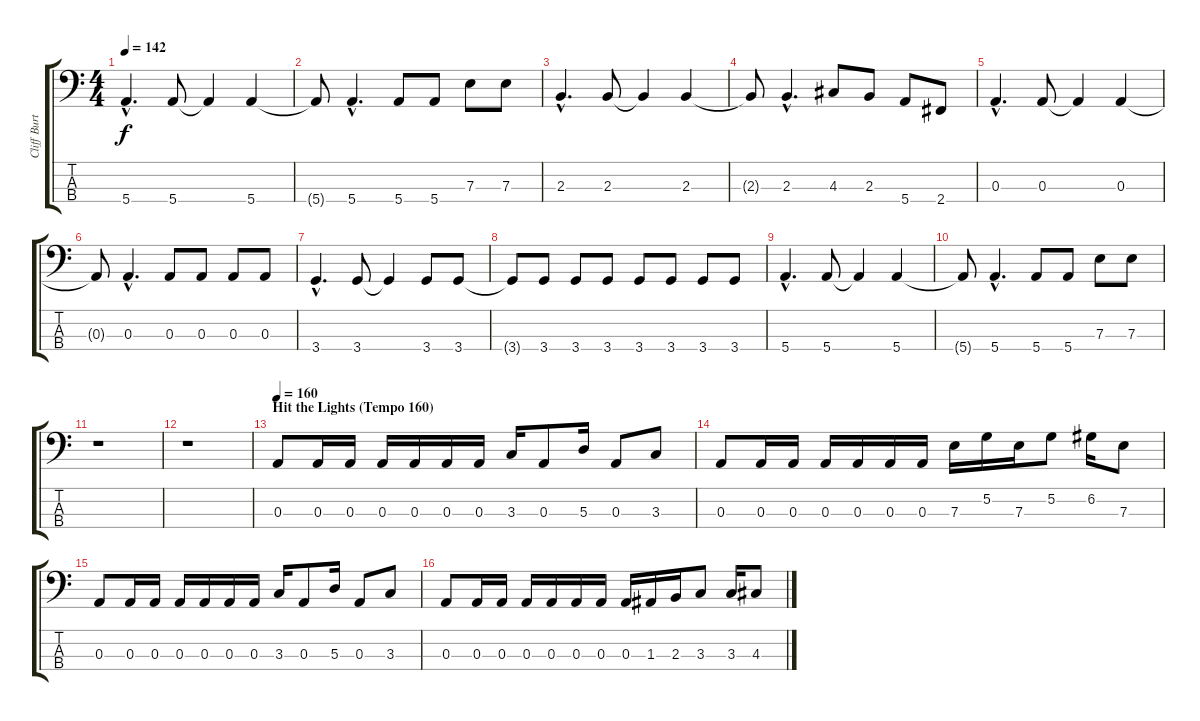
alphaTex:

\track ("Cliff Burton (Bass)" "Cliff Burt") {instrument electricbasspick}
\staff {score tabs}
\tuning (G2 D2 A1 E1) {hide}
\ts (4 4)
\tempo 142
\clef f4
\ks c
5.4{hac}.4{d dy f} 5.4.8 5.4{t}.4 5.4.4 |
5.4{t}.8 5.4{hac}.4{d} 5.4.8 5.4.8 7.3.8 7.3.8 |
2.3{hac}.4{d} 2.3.8 2.3{t}.4 2.3.4 |
2.3{t}.8 2.3{hac}.4{d} 4.3.8 2.3.8 5.4.8 2.4.8 |
0.3{hac}.4{d} 0.3.8 0.3{t}.4 0.3.4 |
0.3{t}.8 0.3{hac}.4{d} 0.3.8 0.3.8 0.3.8 0.3.8 |
3.4{hac}.4{d} 3.4.8 3.4{t}.4 3.4.8 3.4.8 |
3.4{t}.8 3.4.8 3.4.8 3.4.8 3.4.8 3.4.8 3.4.8 3.4.8 |
5.4{hac}.4{d} 5.4.8 5.4{t}.4 5.4.4 |
5.4{t}.8 5.4{hac}.4{d} 5.4.8 5.4.8 7.3.8 7.3.8 |
r.1 |
r.1 |
\section ("" "Hit the Lights (Tempo 160)")
\tempo 160
0.3.8 0.3.16 0.3.16 0.3.16 0.3.16 0.3.16 0.3.16 3.3.16 0.3.8 5.3.16 0.3.8 3.3.8 |
0.3.8 0.3.16 0.3.16 0.3.16 0.3.16 0.3.16 0.3.16 7.3.16 5.2.16 7.3.16 5.2.8 6.2.16 7.3.8 |
0.3.8 0.3.16 0.3.16 0.3.16 0.3.16 0.3.16 0.3.16 3.3.16 0.3.8 5.3.16 0.3.8 3.3.8 |
0.3.8 0.3.16 0.3.16 0.3.16 0.3.16 0.3.16 0.3.16 0.3.16 1.3.16 2.3.16 3.3.8 3.3.16 4.3.8
